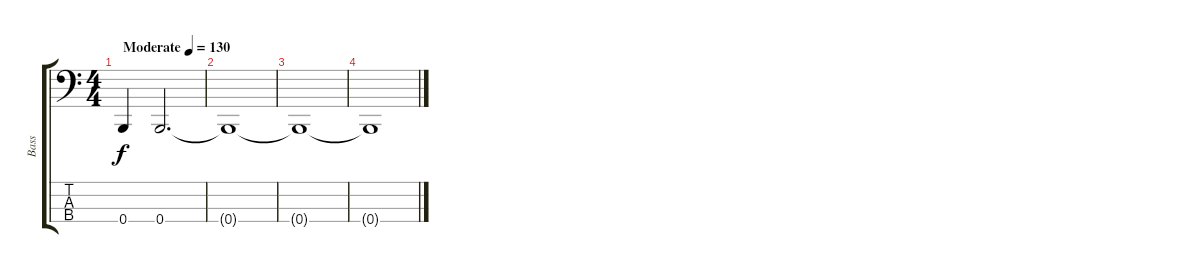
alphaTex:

\track ("Bass" "Bass") {instrument electricbassfinger}
\staff {score tabs}
\tuning (E2 B1 Gb1 B0) {hide}
\ts (4 4)
\tempo (130 "Moderate")
\clef f4
\ks c
0.4.4{dy f instrument electricbassfinger} 0.4.2{d} |
0.4{t}.1 |
0.4{t}.1 |
0.4{t}.1
